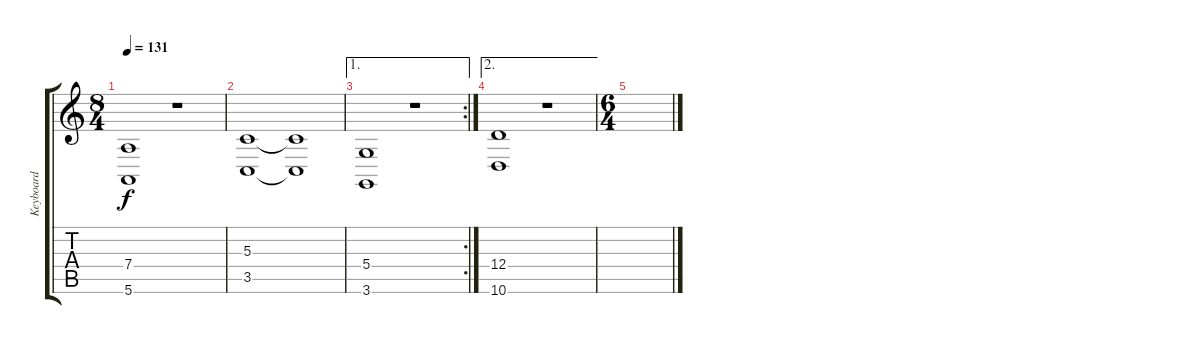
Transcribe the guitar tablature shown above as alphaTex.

\track ("Keyboard" "Keyboard") {instrument pad3polysynth}
\staff {score tabs}
\tuning (E4 B3 G3 D3 A2 E2) {hide}
\ts (8 4)
\tempo 131
\clef g2
\ks c
(7.4 5.6).1{dy f} r.1 |
(5.3 3.5).1 (5.3{t} 3.5{t}).1 |
\ae 1
\rc 2
(5.4 3.6).1 r.1 |
\ae 2
(12.4 10.6).1 r.1 |
\ts (6 4)
